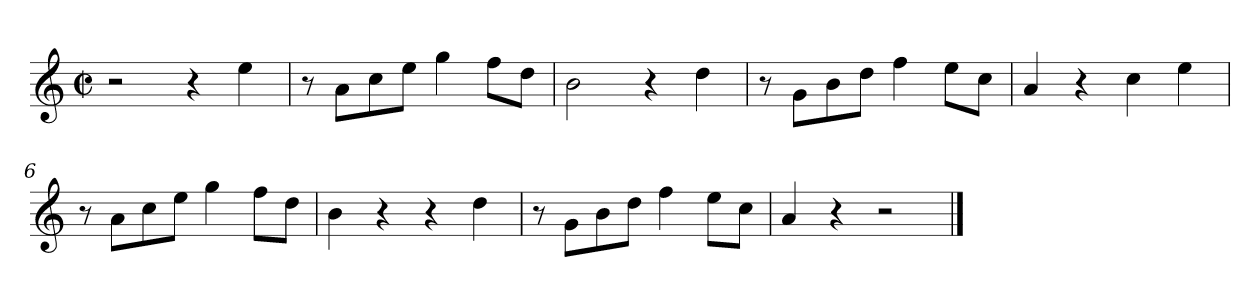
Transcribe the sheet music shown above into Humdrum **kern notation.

**kern
*part1
*staff1
*clefG2
*k[]
*C:
*M2/2
*met(c|)
=1
2r
4r
4ee\
=2
8r
8a\L
8cc\
8ee\J
4gg\
8ff\L
8dd\J
=3
2b\
4r
4dd\
=4
8r
8g\L
8b\
8dd\J
4ff\
8ee\L
8cc\J
=5
4a/
4r
4cc\
4ee\
=6
8r
8a\L
8cc\
8ee\J
4gg\
8ff\L
8dd\J
!!LO:LB:g=z
=7
4b\
4r
4r
4dd\
=8
8r
8g\L
8b\
8dd\J
4ff\
8ee\L
8cc\J
=9
4a/
4r
2r
==
*-
